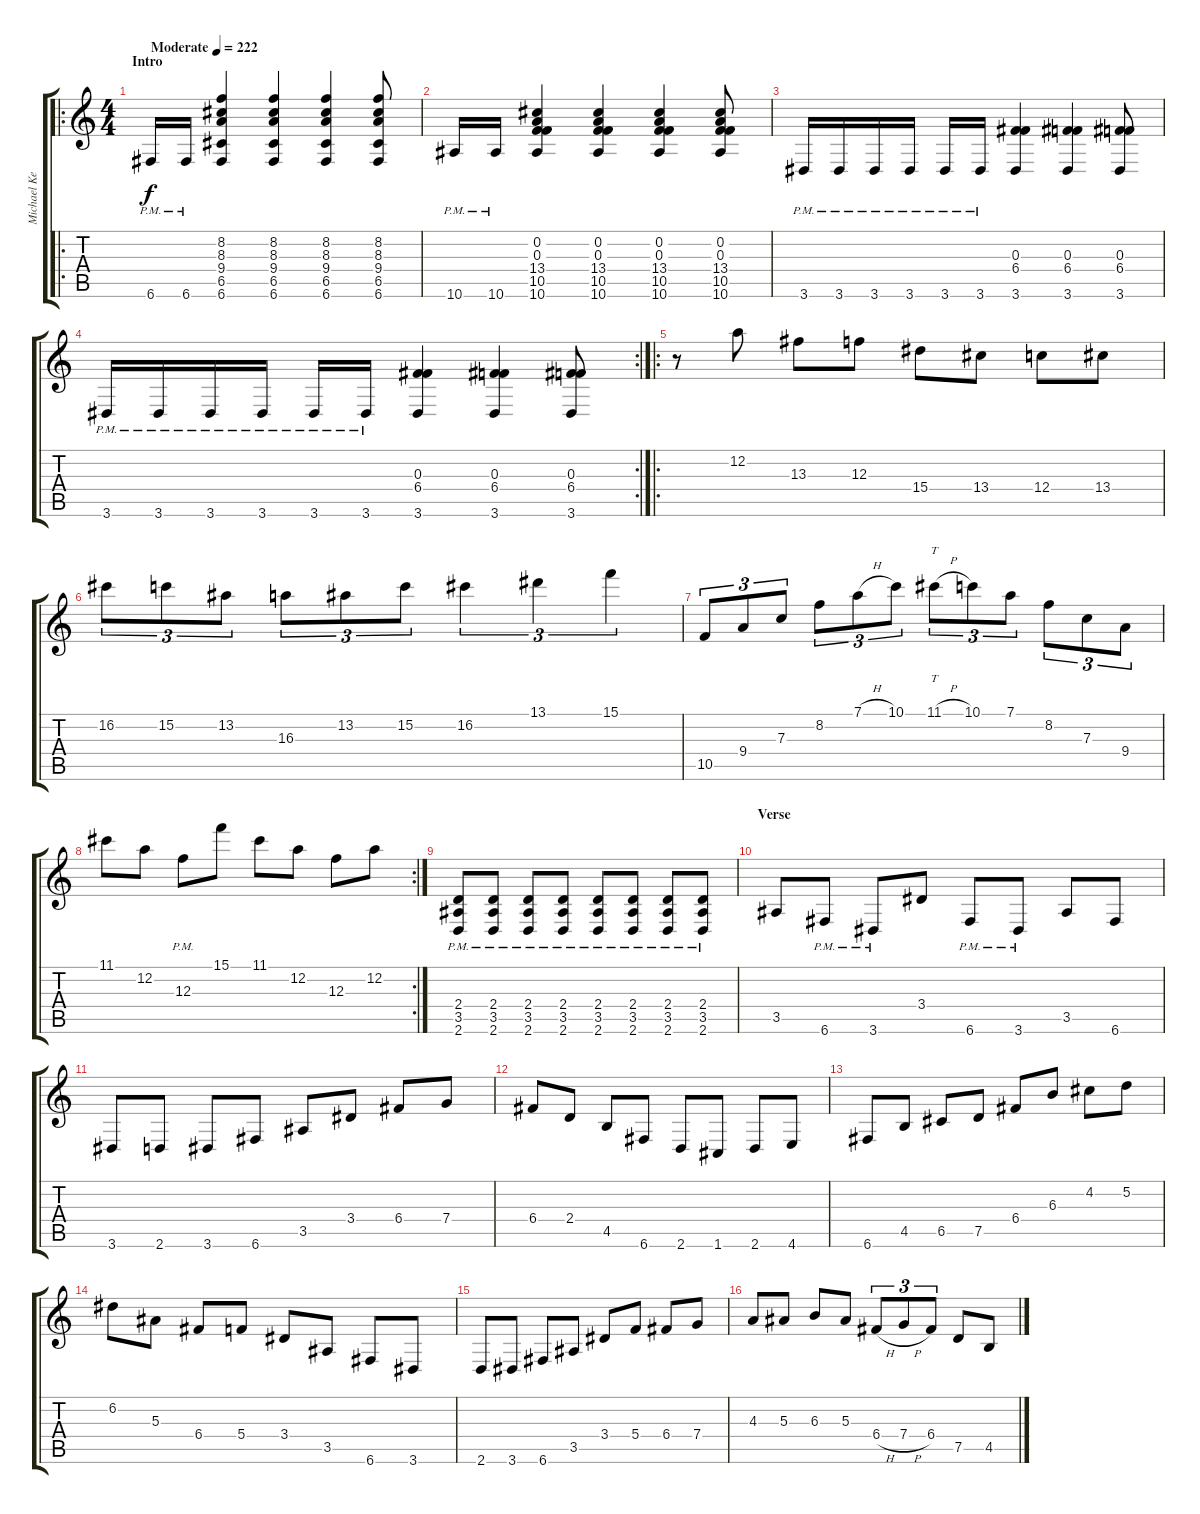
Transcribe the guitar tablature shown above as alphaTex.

\track ("Michael Keene" "Michael Ke") {instrument distortionguitar}
\staff {score tabs}
\tuning (D4 A3 F3 C3 G2 C2) {hide}
\ro
\ts (4 4)
\section ("" "Intro")
\tempo (222 "Moderate")
\clef g2
\ks c
6.6{pm}.16{dy f instrument distortionguitar} 6.6{pm}.16 (8.2 8.3 9.4 6.5 6.6).4 (8.2 8.3 9.4 6.5 6.6).4 (8.2 8.3 9.4 6.5 6.6).4 (8.2 8.3 9.4 6.5 6.6).8 |
10.6{pm}.16 10.6{pm}.16 (0.2 0.3 13.4 10.5 10.6).4 (0.2 0.3 13.4 10.5 10.6).4 (0.2 0.3 13.4 10.5 10.6).4 (0.2 0.3 13.4 10.5 10.6).8 |
3.6{pm}.16 3.6{pm}.16 3.6{pm}.16 3.6{pm}.16 3.6{pm}.16 3.6{pm}.16 (0.3 6.4 3.6).4 (0.3 6.4 3.6).4 (0.3 6.4 3.6).8 |
\rc 2
3.6{pm}.16 3.6{pm}.16 3.6{pm}.16 3.6{pm}.16 3.6{pm}.16 3.6{pm}.16 (0.3 6.4 3.6).4 (0.3 6.4 3.6).4 (0.3 6.4 3.6).8 |
\ro
r.8 12.2.8 13.3.8 12.3.8 15.4.8 13.4.8 12.4.8 13.4.8 |
16.2.8{tu (3 2)} 15.2.8{tu (3 2)} 13.2.8{tu (3 2)} 16.3.8{tu (3 2)} 13.2.8{tu (3 2)} 15.2.8{tu (3 2)} 16.2.4{tu (3 2)} 13.1.4{tu (3 2)} 15.1.4{tu (3 2)} |
10.5.8{tu (3 2)} 9.4.8{tu (3 2)} 7.3.8{tu (3 2)} 8.2.8{tu (3 2)} 7.1{h}.8{tu (3 2)} 10.1.8{tu (3 2)} 11.1{h}.8{tt tu (3 2)} 10.1.8{tu (3 2)} 7.1.8{tu (3 2)} 8.2.8{tu (3 2)} 7.3.8{tu (3 2)} 9.4.8{tu (3 2)} |
\rc 2
11.1.8 12.2.8 12.3{pm}.8 15.1.8 11.1.8 12.2.8 12.3.8 12.2.8 |
(2.4{pm} 3.5{pm} 2.6{pm}).8 (2.4{pm} 3.5{pm} 2.6{pm}).8 (2.4{pm} 3.5{pm} 2.6{pm}).8 (2.4{pm} 3.5{pm} 2.6{pm}).8 (2.4{pm} 3.5{pm} 2.6{pm}).8 (2.4{pm} 3.5{pm} 2.6{pm}).8 (2.4{pm} 3.5{pm} 2.6{pm}).8 (2.4{pm} 3.5{pm} 2.6{pm}).8 |
\section ("" "Verse")
3.5.8 6.6{pm}.8 3.6{pm}.8 3.4.8 6.6{pm}.8 3.6{pm}.8 3.5.8 6.6.8 |
3.6.8 2.6.8 3.6.8 6.6.8 3.5.8 3.4.8 6.4.8 7.4.8 |
6.4.8 2.4.8 4.5.8 6.6.8 2.6.8 1.6.8 2.6.8 4.6.8 |
6.6.8 4.5.8 6.5.8 7.5.8 6.4.8 6.3.8 4.2.8 5.2.8 |
6.2.8 5.3.8 6.4.8 5.4.8 3.4.8 3.5.8 6.6.8 3.6.8 |
2.6.8 3.6.8 6.6.8 3.5.8 3.4.8 5.4.8 6.4.8 7.4.8 |
4.3.8 5.3.8 6.3.8 5.3.8 6.4{h}.8{tu (3 2)} 7.4{h}.8{tu (3 2)} 6.4.8{tu (3 2)} 7.5.8 4.5.8
